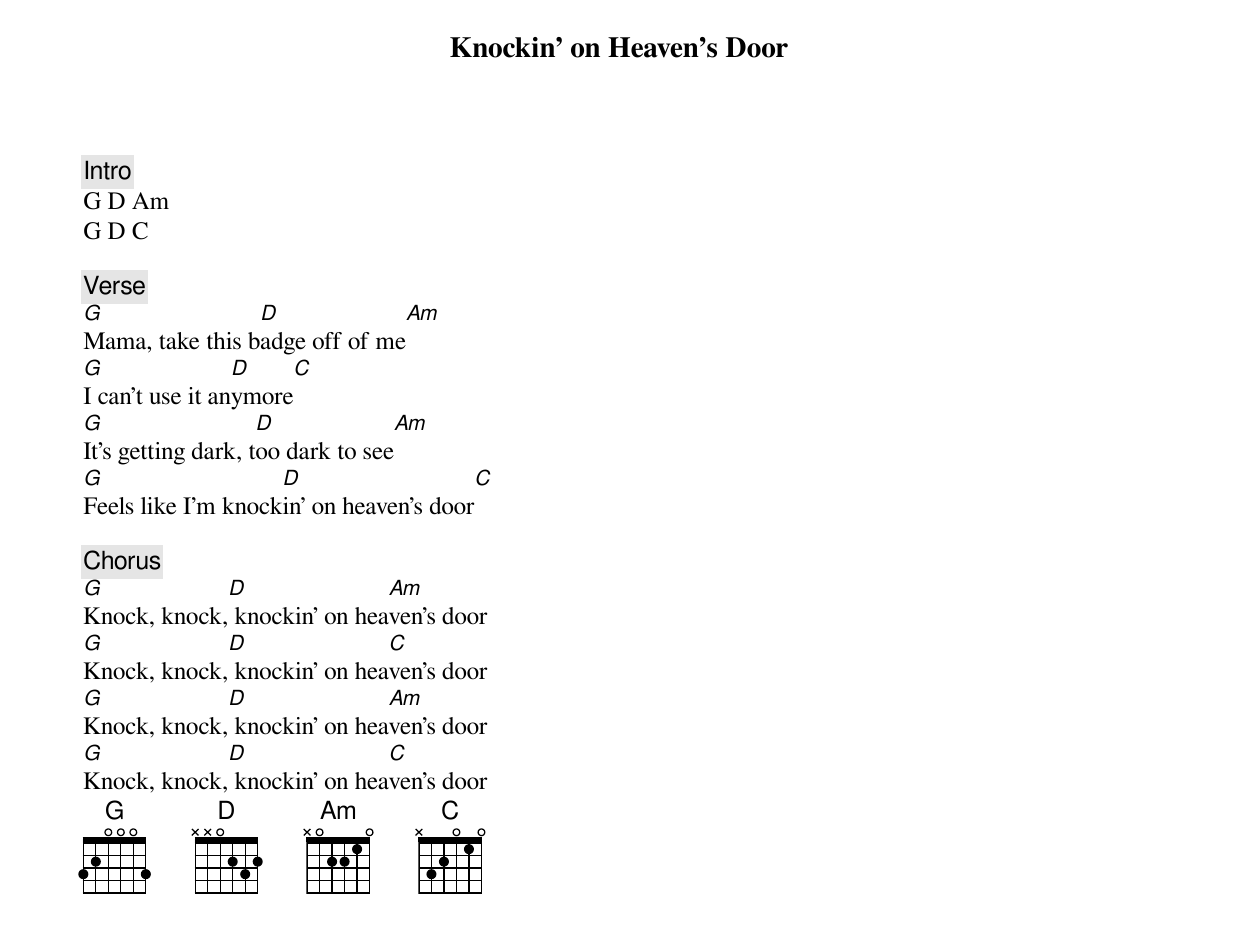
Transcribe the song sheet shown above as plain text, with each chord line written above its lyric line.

{title: Knockin' on Heaven's Door}
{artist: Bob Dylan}

[Intro]
G D Am
G D C

[Verse]
G                D               Am
Mama, take this badge off of me
G                D               C
I can't use it anymore
G                   D               Am
It's getting dark, too dark to see
G                   D                   C
Feels like I'm knockin' on heaven's door

[Chorus]
G            D               Am
Knock, knock, knockin' on heaven's door
G            D               C
Knock, knock, knockin' on heaven's door
G            D               Am
Knock, knock, knockin' on heaven's door
G            D               C
Knock, knock, knockin' on heaven's door
